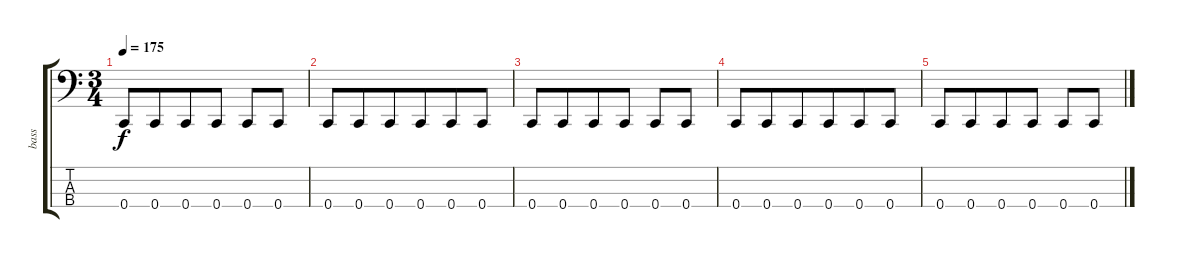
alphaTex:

\track ("bass" "bass") {instrument electricbassfinger}
\staff {score tabs}
\tuning (F2 C2 G1 C1) {hide}
\ts (3 4)
\tempo 175
\clef f4
\ks c
0.4.8{dy f beam merge} 0.4.8{beam merge} 0.4.8 0.4.8 0.4.8{beam merge} 0.4.8 |
0.4.8 0.4.8{beam merge} 0.4.8 0.4.8{beam merge} 0.4.8 0.4.8 |
0.4.8{beam merge} 0.4.8{beam merge} 0.4.8 0.4.8 0.4.8{beam merge} 0.4.8 |
0.4.8 0.4.8{beam merge} 0.4.8 0.4.8{beam merge} 0.4.8 0.4.8 |
0.4.8{beam merge} 0.4.8{beam merge} 0.4.8 0.4.8 0.4.8{beam merge} 0.4.8
